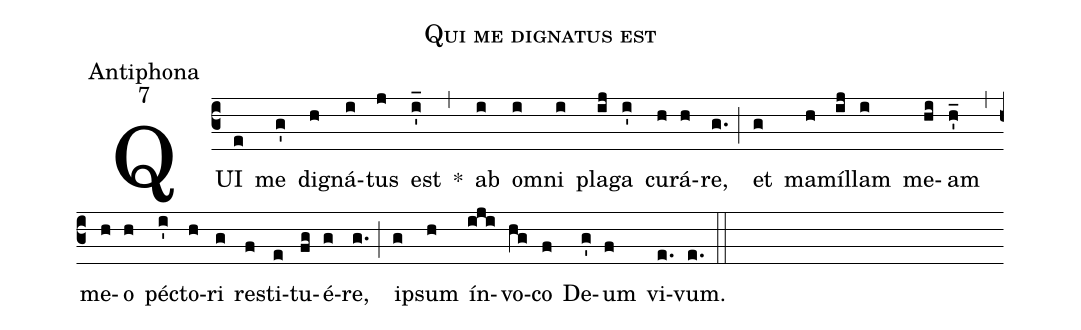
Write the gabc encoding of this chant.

name:Qui me dignatus est;
office-part:Antiphona;
mode:7;
%%
(c3) QUI(e) me(g') di(h)gná(i)tus(j) est(i'_) *(,) ab(i) o(i)mni(i) pla(ij)ga(i') cu(h)rá(h)re,(g.) (;) et(g) ma(h)míl(ij)lam(i) me(hi)am(h'_) (,) me(h)o(h) pé(i')cto(h)ri(g) re(f)sti(e)tu(fg)é(g)re,(g.) (;) i(g)psum(h) ín(iji)vo(hg)co(f) De(g')um(f) vi(e.)vum.(e.) (::)
